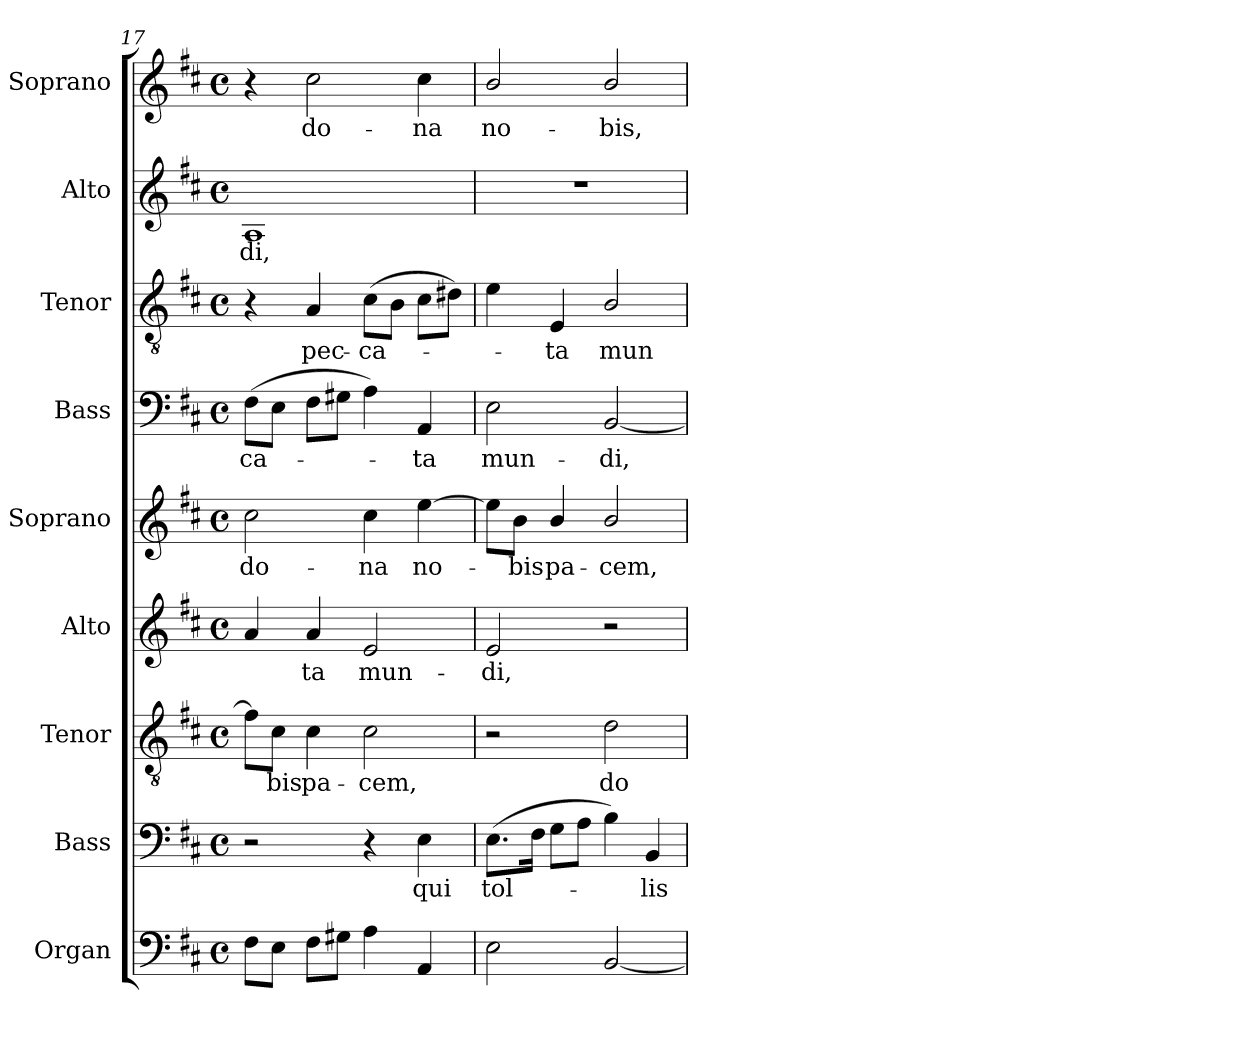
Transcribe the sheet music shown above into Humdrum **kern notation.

**kern	**kern	**text	**kern	**text	**kern	**text	**kern	**text	**kern	**text	**kern	**text	**kern	**text	**kern	**text
*part9	*part8	*part8	*part7	*part7	*part6	*part6	*part5	*part5	*part4	*part4	*part3	*part3	*part2	*part2	*part1	*part1
*staff9	*staff8	*staff8	*staff7	*staff7	*staff6	*staff6	*staff5	*staff5	*staff4	*staff4	*staff3	*staff3	*staff2	*staff2	*staff1	*staff1
*I"Organ	*I"Bass	*	*I"Tenor	*	*I"Alto	*	*I"Soprano	*	*I"Bass	*	*I"Tenor	*	*I"Alto	*	*I"Soprano	*
*I'Org.	*I'B.	*	*I'T.	*	*I'A.	*	*I'S.	*	*I'B.	*	*I'T.	*	*I'A.	*	*I'S.	*
*clefF4	*clefF4	*	*clefGv2	*	*clefG2	*	*clefG2	*	*clefF4	*	*clefGv2	*	*clefG2	*	*clefG2	*
*	*	*	*ITrd7c12	*	*	*	*	*	*	*	*ITrd7c12	*	*	*	*	*
*k[f#c#]	*k[f#c#]	*	*k[f#c#]	*	*k[f#c#]	*	*k[f#c#]	*	*k[f#c#]	*	*k[f#c#]	*	*k[f#c#]	*	*k[f#c#]	*
*D:	*D:	*	*D:	*	*D:	*	*D:	*	*D:	*	*D:	*	*D:	*	*D:	*
*M4/4	*M4/4	*	*M4/4	*	*M4/4	*	*M4/4	*	*M4/4	*	*M4/4	*	*M4/4	*	*M4/4	*
*met(c)	*met(c)	*	*met(c)	*	*met(c)	*	*met(c)	*	*met(c)	*	*met(c)	*	*met(c)	*	*met(c)	*
=17	=17	=17	=17	=17	=17	=17	=17	=17	=17	=17	=17	=17	=17	=17	=17	=17
!	!	!	!	!	!	!	!	!LO:LY:b:color=#000000	!	!	!	!	!	!	!	!
!	!	!	!	!	!	!	!	!	!	!LO:LY:b:color=#000000	!	!	!	!	!	!
!	!	!	!	!	!	!	!	!	!	!	!	!	!	!LO:LY:b:color=#000000	!	!
8F#i\L	2r	.	8F#i\L]	.	4ai/	.	2cc#i\	do-	(8F#i\L	-ca-	4r	.	1Ai	-di,	4r	.
!	!	!	!	!LO:LY:b:color=#000000	!	!	!	!	!	!	!	!	!	!	!	!
8Ei\J	.	.	8C#i\J	-bis	.	.	.	.	8Ei\J	.	.	.	.	.	.	.
!	!	!	!	!LO:LY:b:color=#000000	!	!	!	!	!	!	!	!	!	!	!	!
!	!	!	!	!	!	!LO:LY:b:color=#000000	!	!	!	!	!	!	!	!	!	!
!	!	!	!	!	!	!	!	!	!	!	!	!LO:LY:b:color=#000000	!	!	!	!
!	!	!	!	!	!	!	!	!	!	!	!	!	!	!	!	!LO:LY:b:color=#000000
8F#i\L	.	.	4C#i\	pa-	4ai/	-ta	.	.	8F#i\L	.	4AAi/	pec-	.	.	2cc#i\	do-
8G#Xi\J	.	.	.	.	.	.	.	.	8G#Xi\J	.	.	.	.	.	.	.
!	!	!	!	!LO:LY:b:color=#000000	!	!	!	!	!	!	!	!	!	!	!	!
!	!	!	!	!	!	!LO:LY:b:color=#000000	!	!	!	!	!	!	!	!	!	!
!	!	!	!	!	!	!	!	!LO:LY:b:color=#000000	!	!	!	!	!	!	!	!
!	!	!	!	!	!	!	!	!	!	!	!	!LO:LY:b:color=#000000	!	!	!	!
4Ai\	4r	.	2C#i\	-cem,	2ei/	mun-	4cc#i\	-na	4Ai\)	.	(8C#i\L	-ca-	.	.	.	.
.	.	.	.	.	.	.	.	.	.	.	8BBi\J	.	.	.	.	.
!	!	!LO:LY:b:color=#000000	!	!	!	!	!	!	!	!	!	!	!	!	!	!
!	!	!	!	!	!	!	!	!LO:LY:b:color=#000000	!	!	!	!	!	!	!	!
!	!	!	!	!	!	!	!	!	!	!LO:LY:b:color=#000000	!	!	!	!	!	!
!	!	!	!	!	!	!	!	!	!	!	!	!	!	!	!	!LO:LY:b:color=#000000
4AAi/	4Ei\	qui	.	.	.	.	[4eei\	no-	4AAi/	-ta	8C#i\L	.	.	.	4cc#i\	-na
.	.	.	.	.	.	.	.	.	.	.	8D#Xi\J)	.	.	.	.	.
=18	=18	=18	=18	=18	=18	=18	=18	=18	=18	=18	=18	=18	=18	=18	=18	=18
!	!	!LO:LY:b:color=#000000	!	!	!	!	!	!	!	!	!	!	!	!	!	!
!	!	!	!	!	!	!LO:LY:b:color=#000000	!	!	!	!	!	!	!	!	!	!
!	!	!	!	!	!	!	!	!	!	!LO:LY:b:color=#000000	!	!	!	!	!	!
!	!	!	!	!	!	!	!	!	!	!	!	!	!	!	!	!LO:LY:b:color=#000000
2Ei\	(8.Ei\L	tol-	2r	.	2ei/	-di,	8eei\L]	.	2Ei\	mun-	4Ei\	.	1r	.	2bi/	no-
!	!	!	!	!	!	!	!	!LO:LY:b:color=#000000	!	!	!	!	!	!	!	!
.	.	.	.	.	.	.	8bi\J	-bis	.	.	.	.	.	.	.	.
.	16F#i\Jk	.	.	.	.	.	.	.	.	.	.	.	.	.	.	.
!	!	!	!	!	!	!	!	!LO:LY:b:color=#000000	!	!	!	!	!	!	!	!
!	!	!	!	!	!	!	!	!	!	!	!	!LO:LY:b:color=#000000	!	!	!	!
.	8Gi\L	.	.	.	.	.	4bi/	pa-	.	.	4EEi/	-ta	.	.	.	.
.	8Ai\J	.	.	.	.	.	.	.	.	.	.	.	.	.	.	.
!	!	!	!	!LO:LY:b:color=#000000	!	!	!	!	!	!	!	!	!	!	!	!
!	!	!	!	!	!	!	!	!LO:LY:b:color=#000000	!	!	!	!	!	!	!	!
!	!	!	!	!	!	!	!	!	!	!LO:LY:b:color=#000000	!	!	!	!	!	!
!	!	!	!	!	!	!	!	!	!	!	!	!LO:LY:b:color=#000000	!	!	!	!
!	!	!	!	!	!	!	!	!	!	!	!	!	!	!	!	!LO:LY:b:color=#000000
[2BBi/	4Bi\)	.	2Di\	do-	2r	.	2bi/	-cem,	[2BBi/	-di,	2BBi/	mun-	.	.	2bi/	-bis,
!	!	!LO:LY:b:color=#000000	!	!	!	!	!	!	!	!	!	!	!	!	!	!
.	4BBi/	-lis	.	.	.	.	.	.	.	.	.	.	.	.	.	.
=	=	=	=	=	=	=	=	=	=	=	=	=	=	=	=	=
*-	*-	*-	*-	*-	*-	*-	*-	*-	*-	*-	*-	*-	*-	*-	*-	*-
